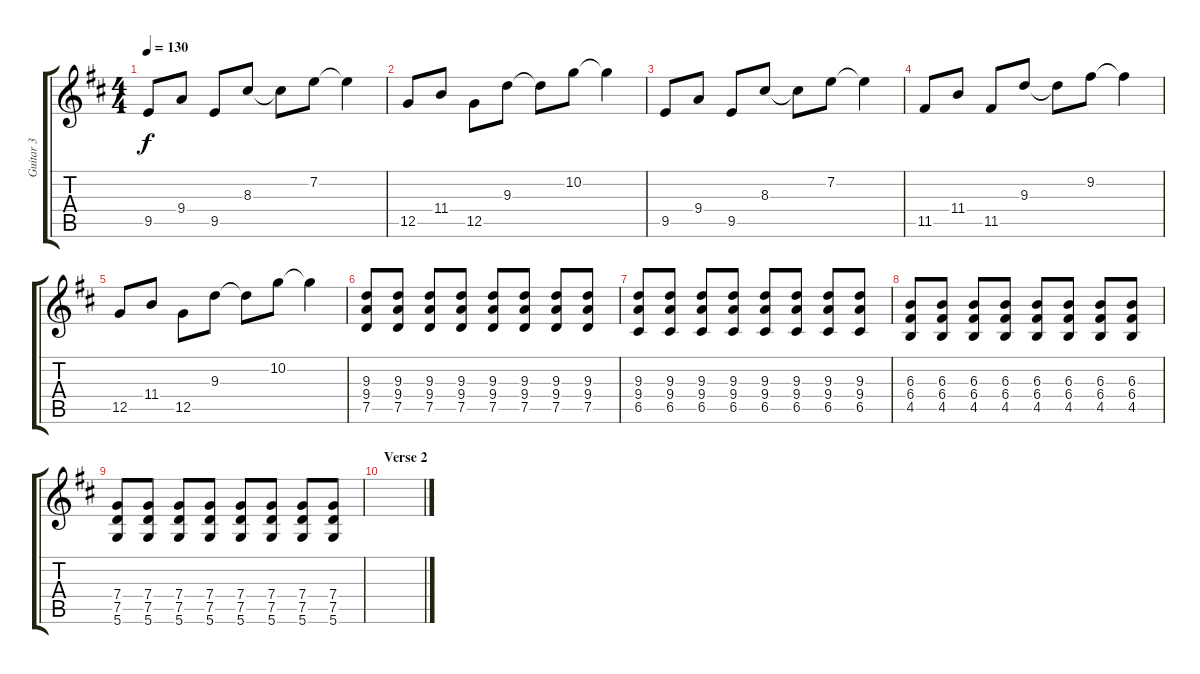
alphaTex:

\track ("Guitar 3" "Guitar 3") {instrument overdrivenguitar}
\staff {score tabs}
\tuning (D4 A3 F3 C3 G2 D2) {hide}
\ts (4 4)
\tempo 130
\clef g2
\ks d
9.5.8{dy f} 9.4.8 9.5.8 8.3.8 8.3{t}.8 7.2.8 7.2{t}.4 |
12.5.8 11.4.8 12.5.8 9.3.8 9.3{t}.8 10.2.8 10.2{t}.4 |
9.5.8 9.4.8 9.5.8 8.3.8 8.3{t}.8 7.2.8 7.2{t}.4 |
11.5.8 11.4.8 11.5.8 9.3.8 9.3{t}.8 9.2.8 9.2{t}.4 |
12.5.8 11.4.8 12.5.8 9.3.8 9.3{t}.8 10.2.8 10.2{t}.4 |
(9.3 9.4 7.5).8 (9.3 9.4 7.5).8 (9.3 9.4 7.5).8 (9.3 9.4 7.5).8 (9.3 9.4 7.5).8 (9.3 9.4 7.5).8 (9.3 9.4 7.5).8 (9.3 9.4 7.5).8 |
(9.3 9.4 6.5).8 (9.3 9.4 6.5).8 (9.3 9.4 6.5).8 (9.3 9.4 6.5).8 (9.3 9.4 6.5).8 (9.3 9.4 6.5).8 (9.3 9.4 6.5).8 (9.3 9.4 6.5).8 |
(6.3 6.4 4.5).8 (6.3 6.4 4.5).8 (6.3 6.4 4.5).8 (6.3 6.4 4.5).8 (6.3 6.4 4.5).8 (6.3 6.4 4.5).8 (6.3 6.4 4.5).8 (6.3 6.4 4.5).8 |
(7.4 7.5 5.6).8 (7.4 7.5 5.6).8 (7.4 7.5 5.6).8 (7.4 7.5 5.6).8 (7.4 7.5 5.6).8 (7.4 7.5 5.6).8 (7.4 7.5 5.6).8 (7.4 7.5 5.6).8 |
\section ("" "Verse 2")
